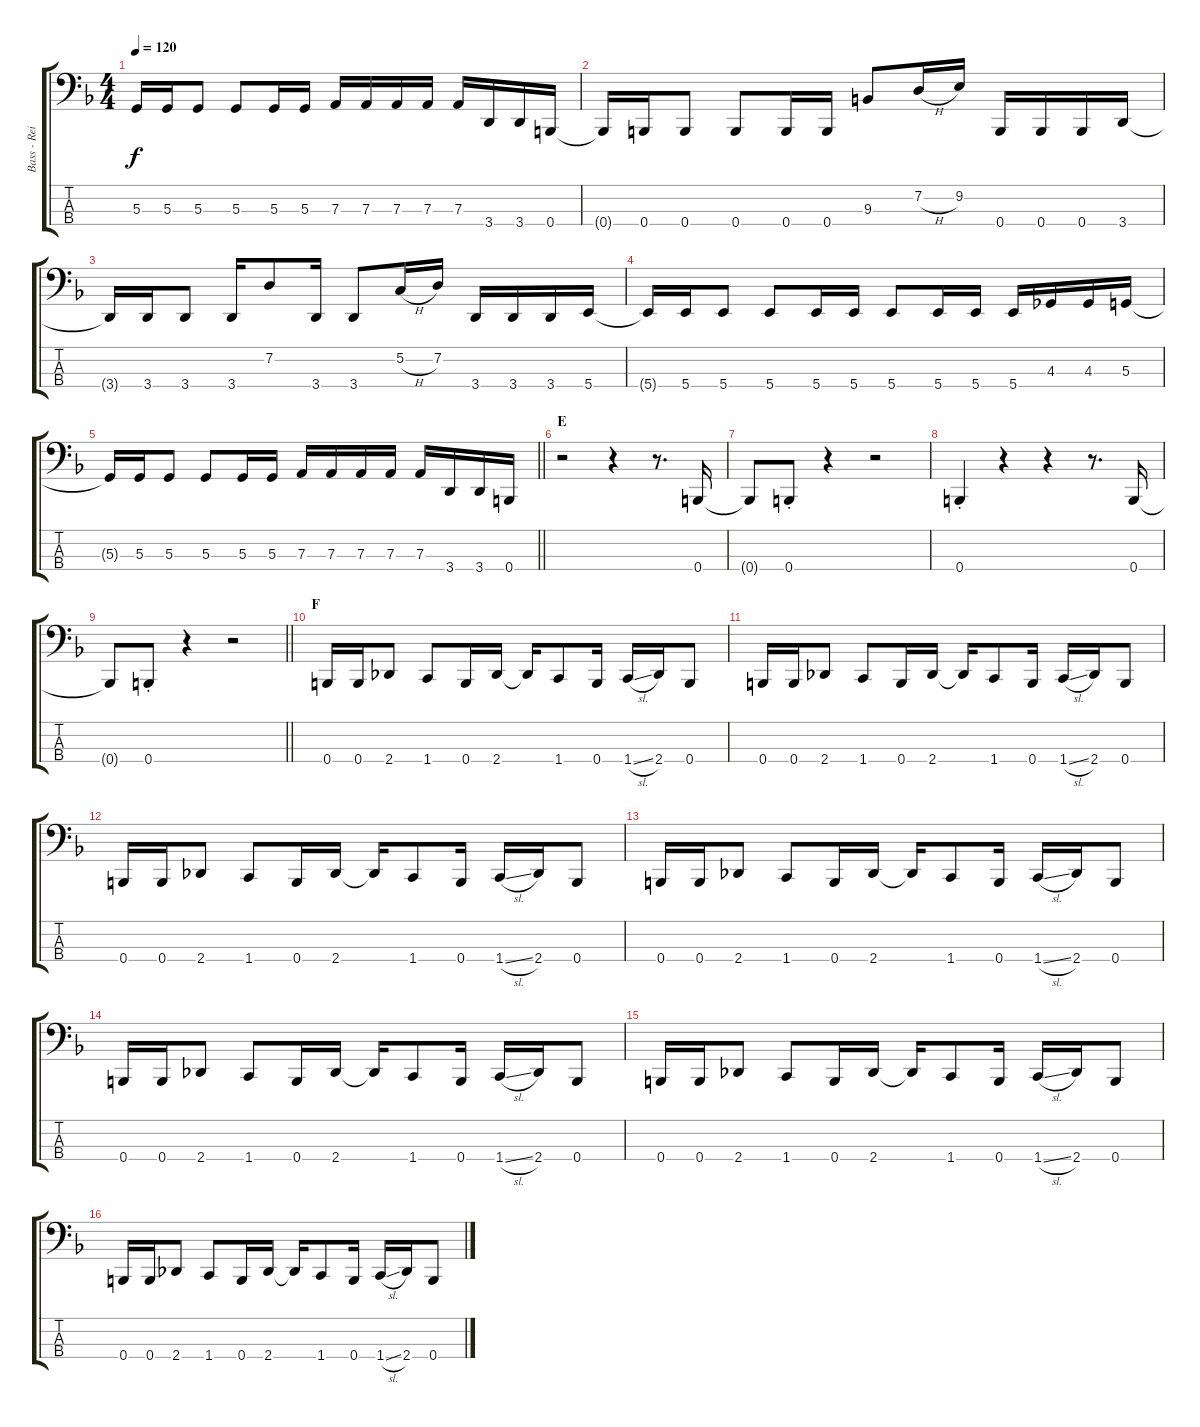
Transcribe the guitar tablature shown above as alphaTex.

\track ("Bass - Reita" "Bass - Rei") {instrument electricbasspick}
\staff {score tabs}
\tuning (C2 G1 D1 B0) {hide}
\ts (4 4)
\tempo 120
\clef f4
\ks f
5.3{t}.16{dy f} 5.3.16 5.3.8 5.3.8 5.3.16 5.3.16 7.3.16 7.3.16 7.3.16 7.3.16 7.3.16 3.4.16 3.4.16 0.4.16 |
0.4{t}.16 0.4.16 0.4.8 0.4.8 0.4.16 0.4.16 9.3.8 7.2{h}.16 9.2.16 0.4.16 0.4.16 0.4.16 3.4.16 |
3.4{t}.16 3.4.16 3.4.8 3.4.16 7.2.8 3.4.16 3.4.8 5.2{h}.16 7.2.16 3.4.16 3.4.16 3.4.16 5.4.16 |
5.4{t}.16 5.4.16 5.4.8 5.4.8 5.4.16 5.4.16 5.4.8 5.4.16 5.4.16 5.4.16 4.3.16 4.3.16 5.3.16 |
\barLineRight lightlight
5.3{t}.16 5.3.16 5.3.8 5.3.8 5.3.16 5.3.16 7.3.16 7.3.16 7.3.16 7.3.16 7.3.16 3.4.16 3.4.16 0.4.16 |
\section ("" "E")
r.2 r.4 r.8{d} 0.4.16 |
0.4{t}.8 0.4{st}.8 r.4 r.2 |
0.4{st}.4 r.4 r.4 r.8{d} 0.4.16 |
\barLineRight lightlight
0.4{t}.8 0.4{st}.8 r.4 r.2 |
\section ("" "F")
0.4.16 0.4.16 2.4.8 1.4.8 0.4.16 2.4.16 2.4{t}.16 1.4.8 0.4.16 1.4{sl}.16 2.4.16 0.4.8 |
0.4.16 0.4.16 2.4.8 1.4.8 0.4.16 2.4.16 2.4{t}.16 1.4.8 0.4.16 1.4{sl}.16 2.4.16 0.4.8 |
0.4.16 0.4.16 2.4.8 1.4.8 0.4.16 2.4.16 2.4{t}.16 1.4.8 0.4.16 1.4{sl}.16 2.4.16 0.4.8 |
0.4.16 0.4.16 2.4.8 1.4.8 0.4.16 2.4.16 2.4{t}.16 1.4.8 0.4.16 1.4{sl}.16 2.4.16 0.4.8 |
0.4.16 0.4.16 2.4.8 1.4.8 0.4.16 2.4.16 2.4{t}.16 1.4.8 0.4.16 1.4{sl}.16 2.4.16 0.4.8 |
0.4.16 0.4.16 2.4.8 1.4.8 0.4.16 2.4.16 2.4{t}.16 1.4.8 0.4.16 1.4{sl}.16 2.4.16 0.4.8 |
0.4.16 0.4.16 2.4.8 1.4.8 0.4.16 2.4.16 2.4{t}.16 1.4.8 0.4.16 1.4{sl}.16 2.4.16 0.4.8
